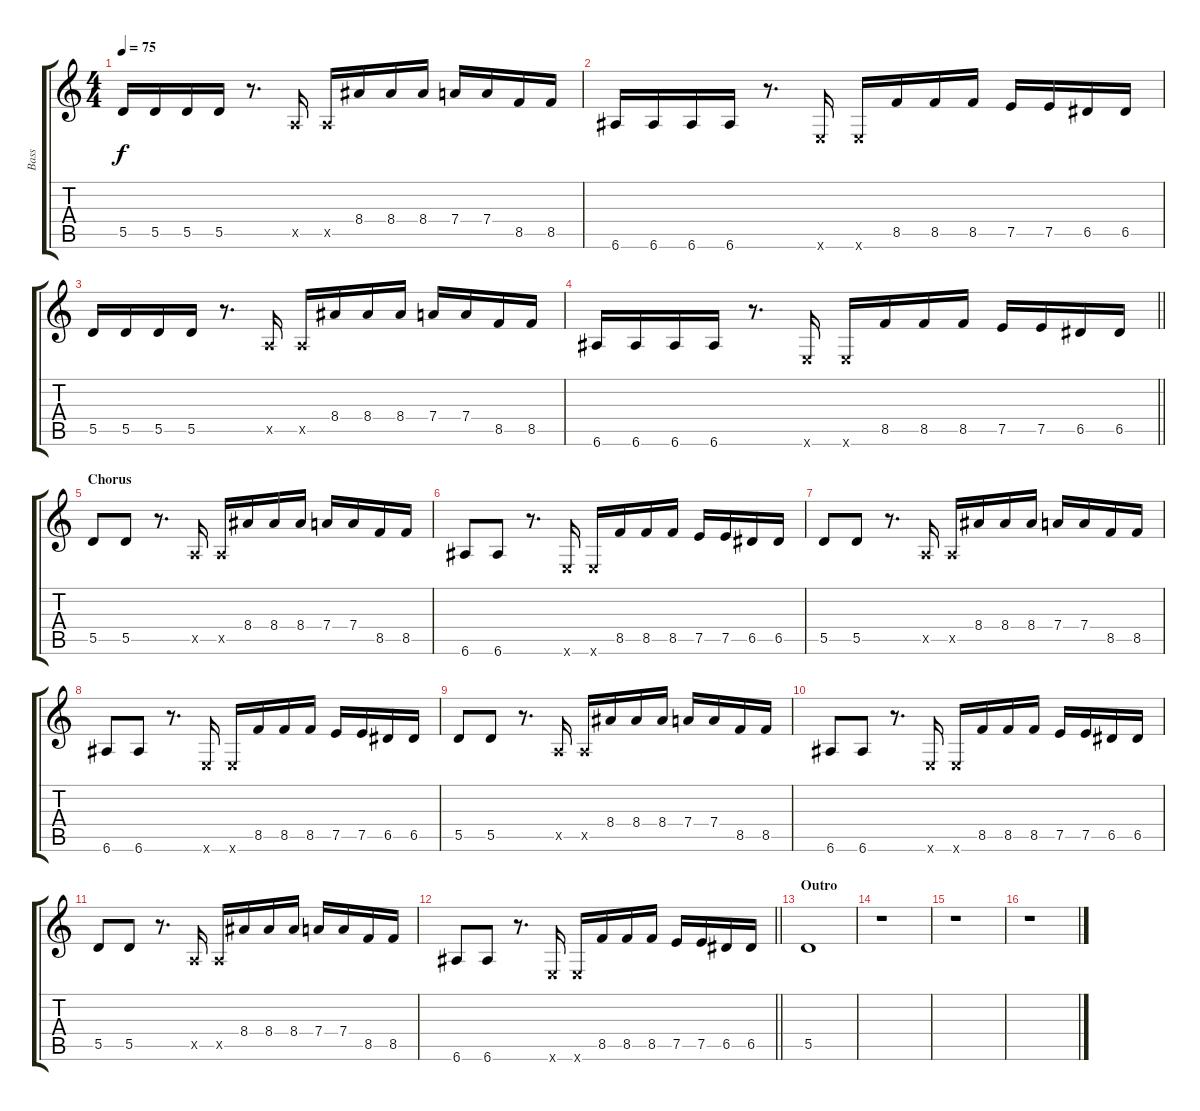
\track ("Bass" "Bass") {instrument electricbassfinger}
\staff {score tabs}
\tuning (E4 B3 G3 D3 A2 E2) {hide}
\ts (4 4)
\tempo 75
\clef g2
\ks c
5.5.16{dy f} 5.5.16 5.5.16 5.5.16 r.8{d} 0.5{x}.16 0.5{x}.16 8.4.16 8.4.16 8.4.16 7.4.16 7.4.16 8.5.16 8.5.16 |
6.6.16 6.6.16 6.6.16 6.6.16 r.8{d} 0.6{x}.16 0.6{x}.16 8.5.16 8.5.16 8.5.16 7.5.16 7.5.16 6.5.16 6.5.16 |
5.5.16 5.5.16 5.5.16 5.5.16 r.8{d} 0.5{x}.16 0.5{x}.16 8.4.16 8.4.16 8.4.16 7.4.16 7.4.16 8.5.16 8.5.16 |
\barLineRight lightlight
6.6.16 6.6.16 6.6.16 6.6.16 r.8{d} 0.6{x}.16 0.6{x}.16 8.5.16 8.5.16 8.5.16 7.5.16 7.5.16 6.5.16 6.5.16 |
\section ("" "Chorus")
5.5.8 5.5.8 r.8{d} 0.5{x}.16 0.5{x}.16 8.4.16 8.4.16 8.4.16 7.4.16 7.4.16 8.5.16 8.5.16 |
6.6.8 6.6.8 r.8{d} 0.6{x}.16 0.6{x}.16 8.5.16 8.5.16 8.5.16 7.5.16 7.5.16 6.5.16 6.5.16 |
5.5.8 5.5.8 r.8{d} 0.5{x}.16 0.5{x}.16 8.4.16 8.4.16 8.4.16 7.4.16 7.4.16 8.5.16 8.5.16 |
6.6.8 6.6.8 r.8{d} 0.6{x}.16 0.6{x}.16 8.5.16 8.5.16 8.5.16 7.5.16 7.5.16 6.5.16 6.5.16 |
5.5.8 5.5.8 r.8{d} 0.5{x}.16 0.5{x}.16 8.4.16 8.4.16 8.4.16 7.4.16 7.4.16 8.5.16 8.5.16 |
6.6.8 6.6.8 r.8{d} 0.6{x}.16 0.6{x}.16 8.5.16 8.5.16 8.5.16 7.5.16 7.5.16 6.5.16 6.5.16 |
5.5.8 5.5.8 r.8{d} 0.5{x}.16 0.5{x}.16 8.4.16 8.4.16 8.4.16 7.4.16 7.4.16 8.5.16 8.5.16 |
\barLineRight lightlight
6.6.8 6.6.8 r.8{d} 0.6{x}.16 0.6{x}.16 8.5.16 8.5.16 8.5.16 7.5.16 7.5.16 6.5.16 6.5.16 |
\section ("" "Outro")
5.5.1 |
r.1 |
r.1 |
r.1
